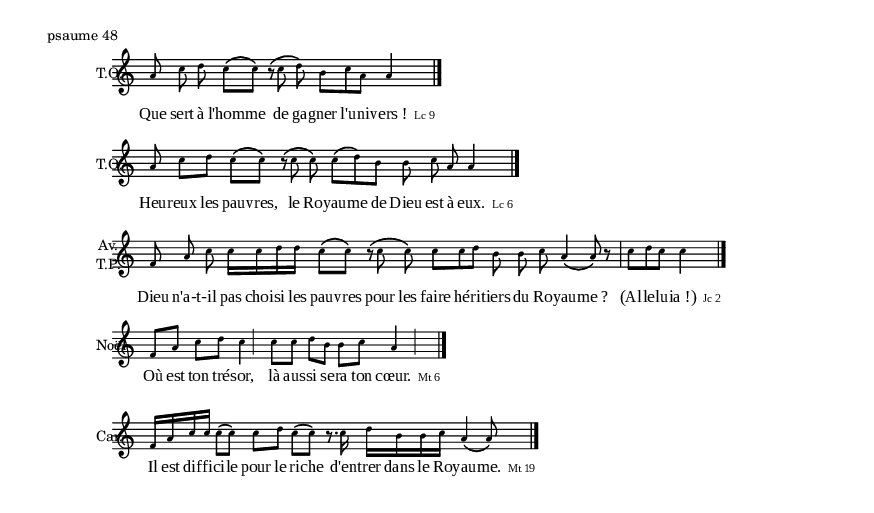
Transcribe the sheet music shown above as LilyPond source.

\version "2.12.0"
\include "definitions.ly"

\markup { psaume 48}


\relative a' { 
	\new Staff {
		\cadenzaOn
		\set Staff.instrumentName = \markup{ \center-column { T.O. } }
		\times 2/3 { a8 c d }
		c[\( c\)]
		\pespace
		\times 2/3 { r\( c d\) }
		\times 2/3 { b[ c a] }
		a4
		\endBar
	}
	\addlyrics {
		Que sert à l'hom -- me de ga -- gner l'u -- ni -- "vers !"
		\markup { \citation #"Lc 9" } 
	}
}
\relative a' { 
	\new Staff {
		\cadenzaOn
		\set Staff.instrumentName = \markup{ \center-column { T.O. } }
		a8
		c[ d]
		c[\( c\)]
		\espace
		\times 2/3 { r\( c c\) }
		\times 2/3 { c[\( d\) b] }
		\times 2/3 { b c a }
		a4

		
		\endBar
	}
	\addlyrics {
		Heu -- reux les pau -- vres, le Ro -- yau -- me de Dieu est à eux.
		\markup { \citation #"Lc 6" } 
	}
}

\relative a' { 
	\new Staff {
		\cadenzaOn
		\set Staff.instrumentName = \markup{ \center-column { Av. T.P. } }
		\times 2/3 { f8 a c }
		c16[ c d d]
		c8[\( c\)]
		\espace
		\times 2/3 { r\( c c\) }
		\times 2/3 { c[ c d] }
		\times 2/3 { b b c }
		a4\( a8\) r \barre
		\times 2/3 { c[ d c] }
		c4
		\endBar
	}
	\addlyrics {
		Dieu n'a-t -- -il pas choi -- si les pau -- vres pour les faire hé -- ri -- tiers du Ro -- yau -- "me ?" "(Al" -- le -- lu -- "ia !)"
		\markup { \citation #"Jc 2" } 
	}
}


\relative a' { 
	\new Staff {
		\cadenzaOn
		\set Staff.instrumentName = \markup{ \center-column { Noël } }
		f8[ a] c[ d]  c4\cesure \pespace
		c8[ c] d[ b] b[ c] a4 \cesure 
		\endBar
	}
	\addlyrics {
		Où est ton tré -- sor, là aus -- si se -- ra ton cœur. 
		\markup { \citation #"Mt 6" } 
	}
}
\relative a' { 
	\new Staff {
		\cadenzaOn
		\set Staff.instrumentName = \markup{ \center-column { Car. } }
		f16[ a c c]
		c8[\( c\)]
		c[ d]
		c[\( c\)]
		\pespace
		r8. \espall c16
		d[ b b c]
		\times 2/3 { a4\( a8\) }
		\endBar
	}
	\addlyrics {
		Il est dif -- fi -- ci -- le pour le ri -- che d'en -- trer dans le Ro -- yau -- me.
		\markup { \citation #"Mt 19" } 
	}
}
